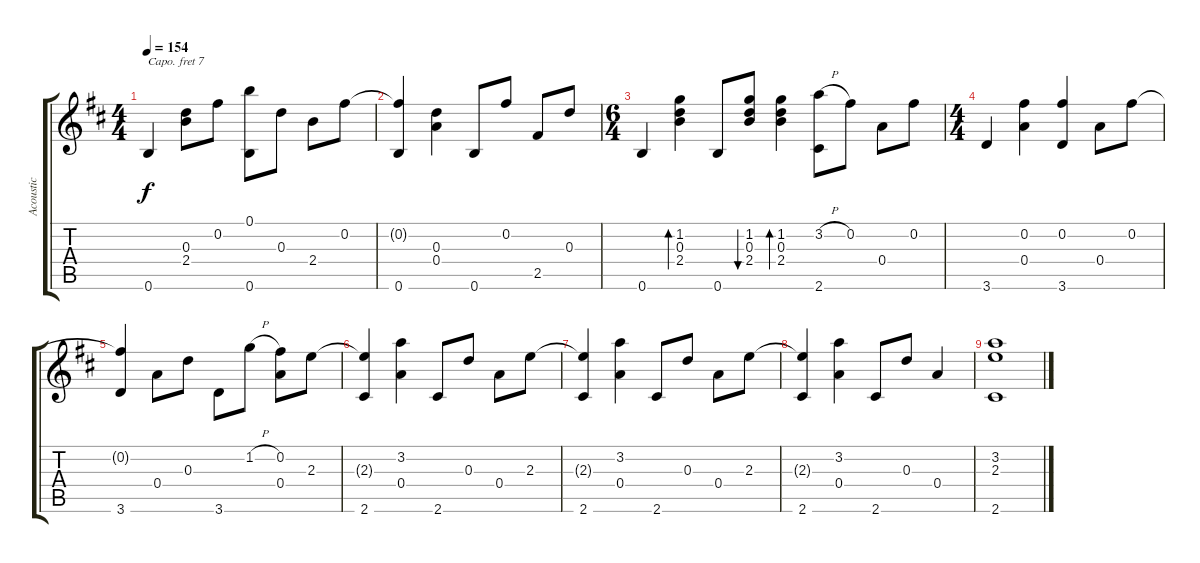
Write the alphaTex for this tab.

\track ("Acoustic" "Acoustic") {instrument acousticguitarsteel}
\staff {score tabs}
\capo 7
\tuning (E4 B3 G3 D3 A2 E2) {hide}
\ts (4 4)
\tempo 154
\clef g2
\ks d
0.6.4{dy f} (0.3 2.4).8 0.2.8 (0.1 0.6).8 0.3.8 2.4.8 0.2.8 |
(0.2{t} 0.6).4 (0.3 0.4).4 0.6.8 0.2.8 2.5.8 0.3.8 |
\ts (6 4)
0.6.4 (1.2 0.3 2.4).4{bd 30} 0.6.8 (1.2 0.3 2.4).8{bu 30} (1.2 0.3 2.4).4{bd 30} (3.2{h} 2.6).8 0.2.8 0.4.8 0.2.8 |
\ts (4 4)
3.6.4 (0.2 0.4).4 (0.2 3.6).4 0.4.8 0.2.8 |
(0.2{t} 3.6).4 0.4.8 0.3.8 3.6.8 1.2{h}.8 (0.2 0.4).8 2.3.8 |
(2.3{t} 2.6).4 (3.2 0.4).4 2.6.8 0.3.8 0.4.8 2.3.8 |
(2.3{t} 2.6).4 (3.2 0.4).4 2.6.8 0.3.8 0.4.8 2.3.8 |
(2.3{t} 2.6).4 (3.2 0.4).4 2.6.8 0.3.8 0.4.4 |
(3.2 2.3 2.6).1
